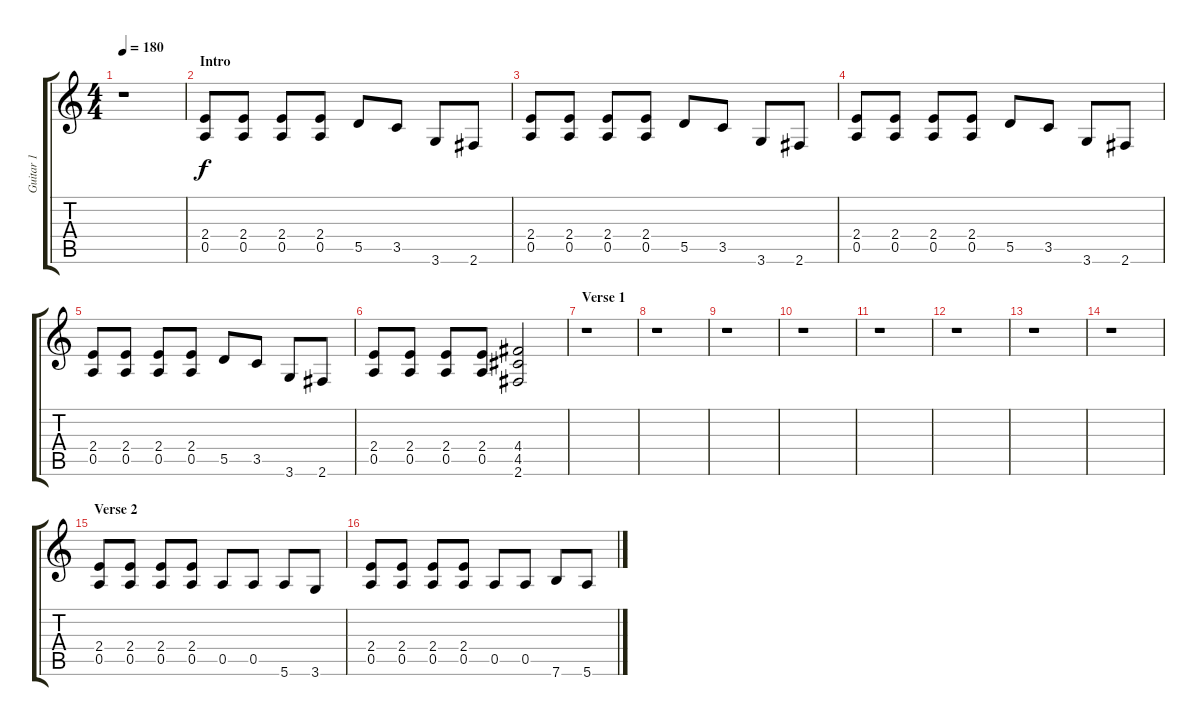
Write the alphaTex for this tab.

\track ("Guitar 1" "Guitar 1") {instrument distortionguitar}
\staff {score tabs}
\tuning (E4 B3 G3 D3 A2 E2) {hide}
\ts (4 4)
\tempo 180
\clef g2
\ks c
r.1{dy f instrument distortionguitar} |
\section ("" "Intro")
(2.4 0.5).8 (2.4 0.5).8 (2.4 0.5).8 (2.4 0.5).8 5.5.8 3.5.8 3.6.8 2.6.8 |
(2.4 0.5).8 (2.4 0.5).8 (2.4 0.5).8 (2.4 0.5).8 5.5.8 3.5.8 3.6.8 2.6.8 |
(2.4 0.5).8 (2.4 0.5).8 (2.4 0.5).8 (2.4 0.5).8 5.5.8 3.5.8 3.6.8 2.6.8 |
(2.4 0.5).8 (2.4 0.5).8 (2.4 0.5).8 (2.4 0.5).8 5.5.8 3.5.8 3.6.8 2.6.8 |
(2.4 0.5).8 (2.4 0.5).8 (2.4 0.5).8 (2.4 0.5).8 (4.4 4.5 2.6).2 |
\section ("" "Verse 1")
r.1 |
r.1 |
r.1 |
r.1 |
r.1 |
r.1 |
r.1 |
r.1 |
\section ("" "Verse 2")
(2.4 0.5).8 (2.4 0.5).8 (2.4 0.5).8 (2.4 0.5).8 0.5.8 0.5.8 5.6.8 3.6.8 |
(2.4 0.5).8 (2.4 0.5).8 (2.4 0.5).8 (2.4 0.5).8 0.5.8 0.5.8 7.6.8 5.6.8
